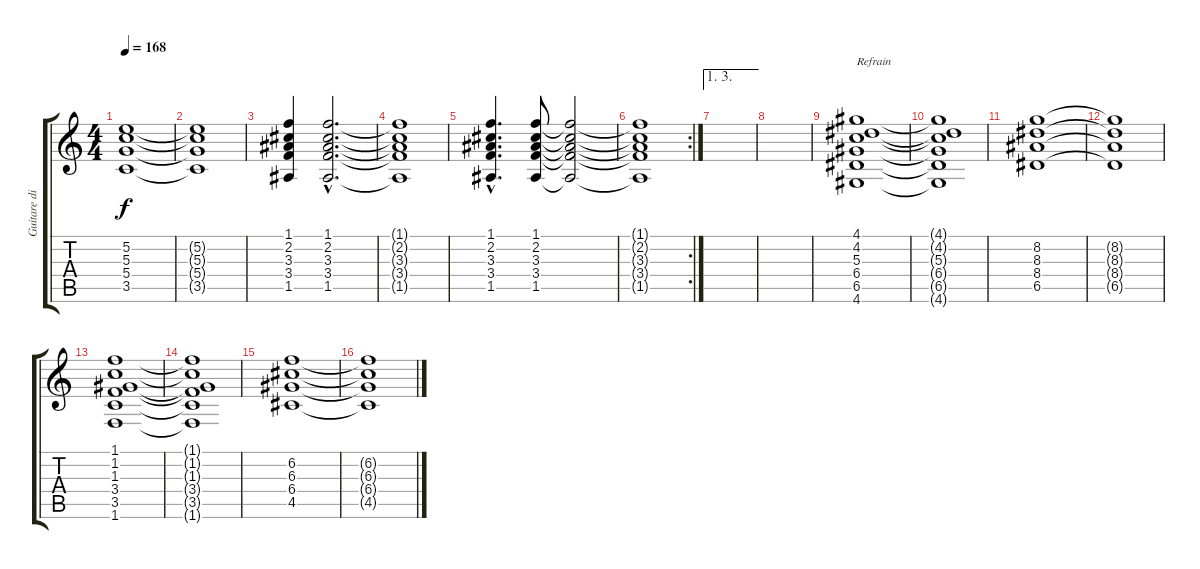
\track ("Guitare disto" "Guitare di") {instrument distortionguitar}
\staff {score tabs}
\tuning (E4 B3 G3 D3 A2 E2) {hide}
\ts (4 4)
\tempo 168
\clef g2
\ks c
(5.2 5.3 5.4 3.5).1{dy f} |
(5.2{t} 5.3{t} 5.4{t} 3.5{t}).1 |
(1.1 2.2 3.3 3.4 1.5).4 (1.1{hac} 2.2{hac} 3.3{hac} 3.4{hac} 1.5{hac}).2{d} |
(1.1{t} 2.2{t} 3.3{t} 3.4{t} 1.5{t}).1 |
(1.1{hac} 2.2{hac} 3.3{hac} 3.4{hac} 1.5{hac}).4{d} (1.1 2.2 3.3 3.4 1.5).8 (1.1{t} 2.2{t} 3.3{t} 3.4{t} 1.5{t}).2 |
\rc 2
(1.1{t} 2.2{t} 3.3{t} 3.4{t} 1.5{t}).1 |
\ae (1 3)
|
|
(4.1 4.2 5.3 6.4 6.5 4.6).1{txt "Refrain"} |
(4.1{t} 4.2{t} 5.3{t} 6.4{t} 6.5{t} 4.6{t}).1 |
(8.2 8.3 8.4 6.5).1 |
(8.2{t} 8.3{t} 8.4{t} 6.5{t}).1 |
(1.1 1.2 1.3 3.4 3.5 1.6).1 |
(1.1{t} 1.2{t} 1.3{t} 3.4{t} 3.5{t} 1.6{t}).1 |
(6.2 6.3 6.4 4.5).1 |
(6.2{t} 6.3{t} 6.4{t} 4.5{t}).1
